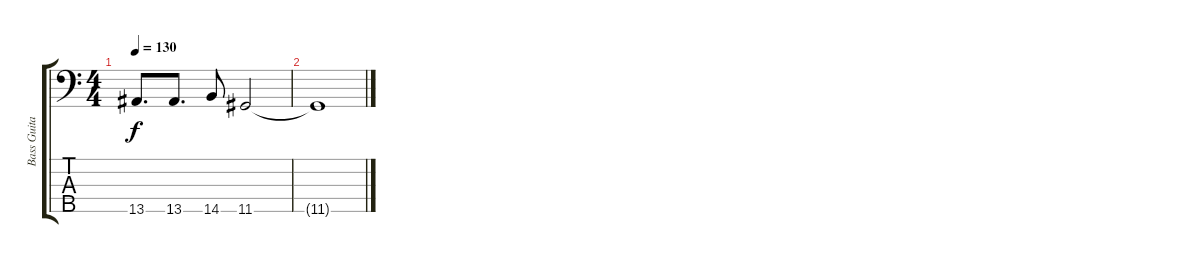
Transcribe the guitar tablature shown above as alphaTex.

\track ("Bass Guitar" "Bass Guita") {instrument electricbasspick}
\staff {score tabs}
\tuning (G2 D2 A1 E1 A0) {hide}
\ts (4 4)
\tempo 130
\clef f4
\ks c
13.5.8{d dy f} 13.5.8{d} 14.5.8 11.5.2 |
11.5{t}.1
